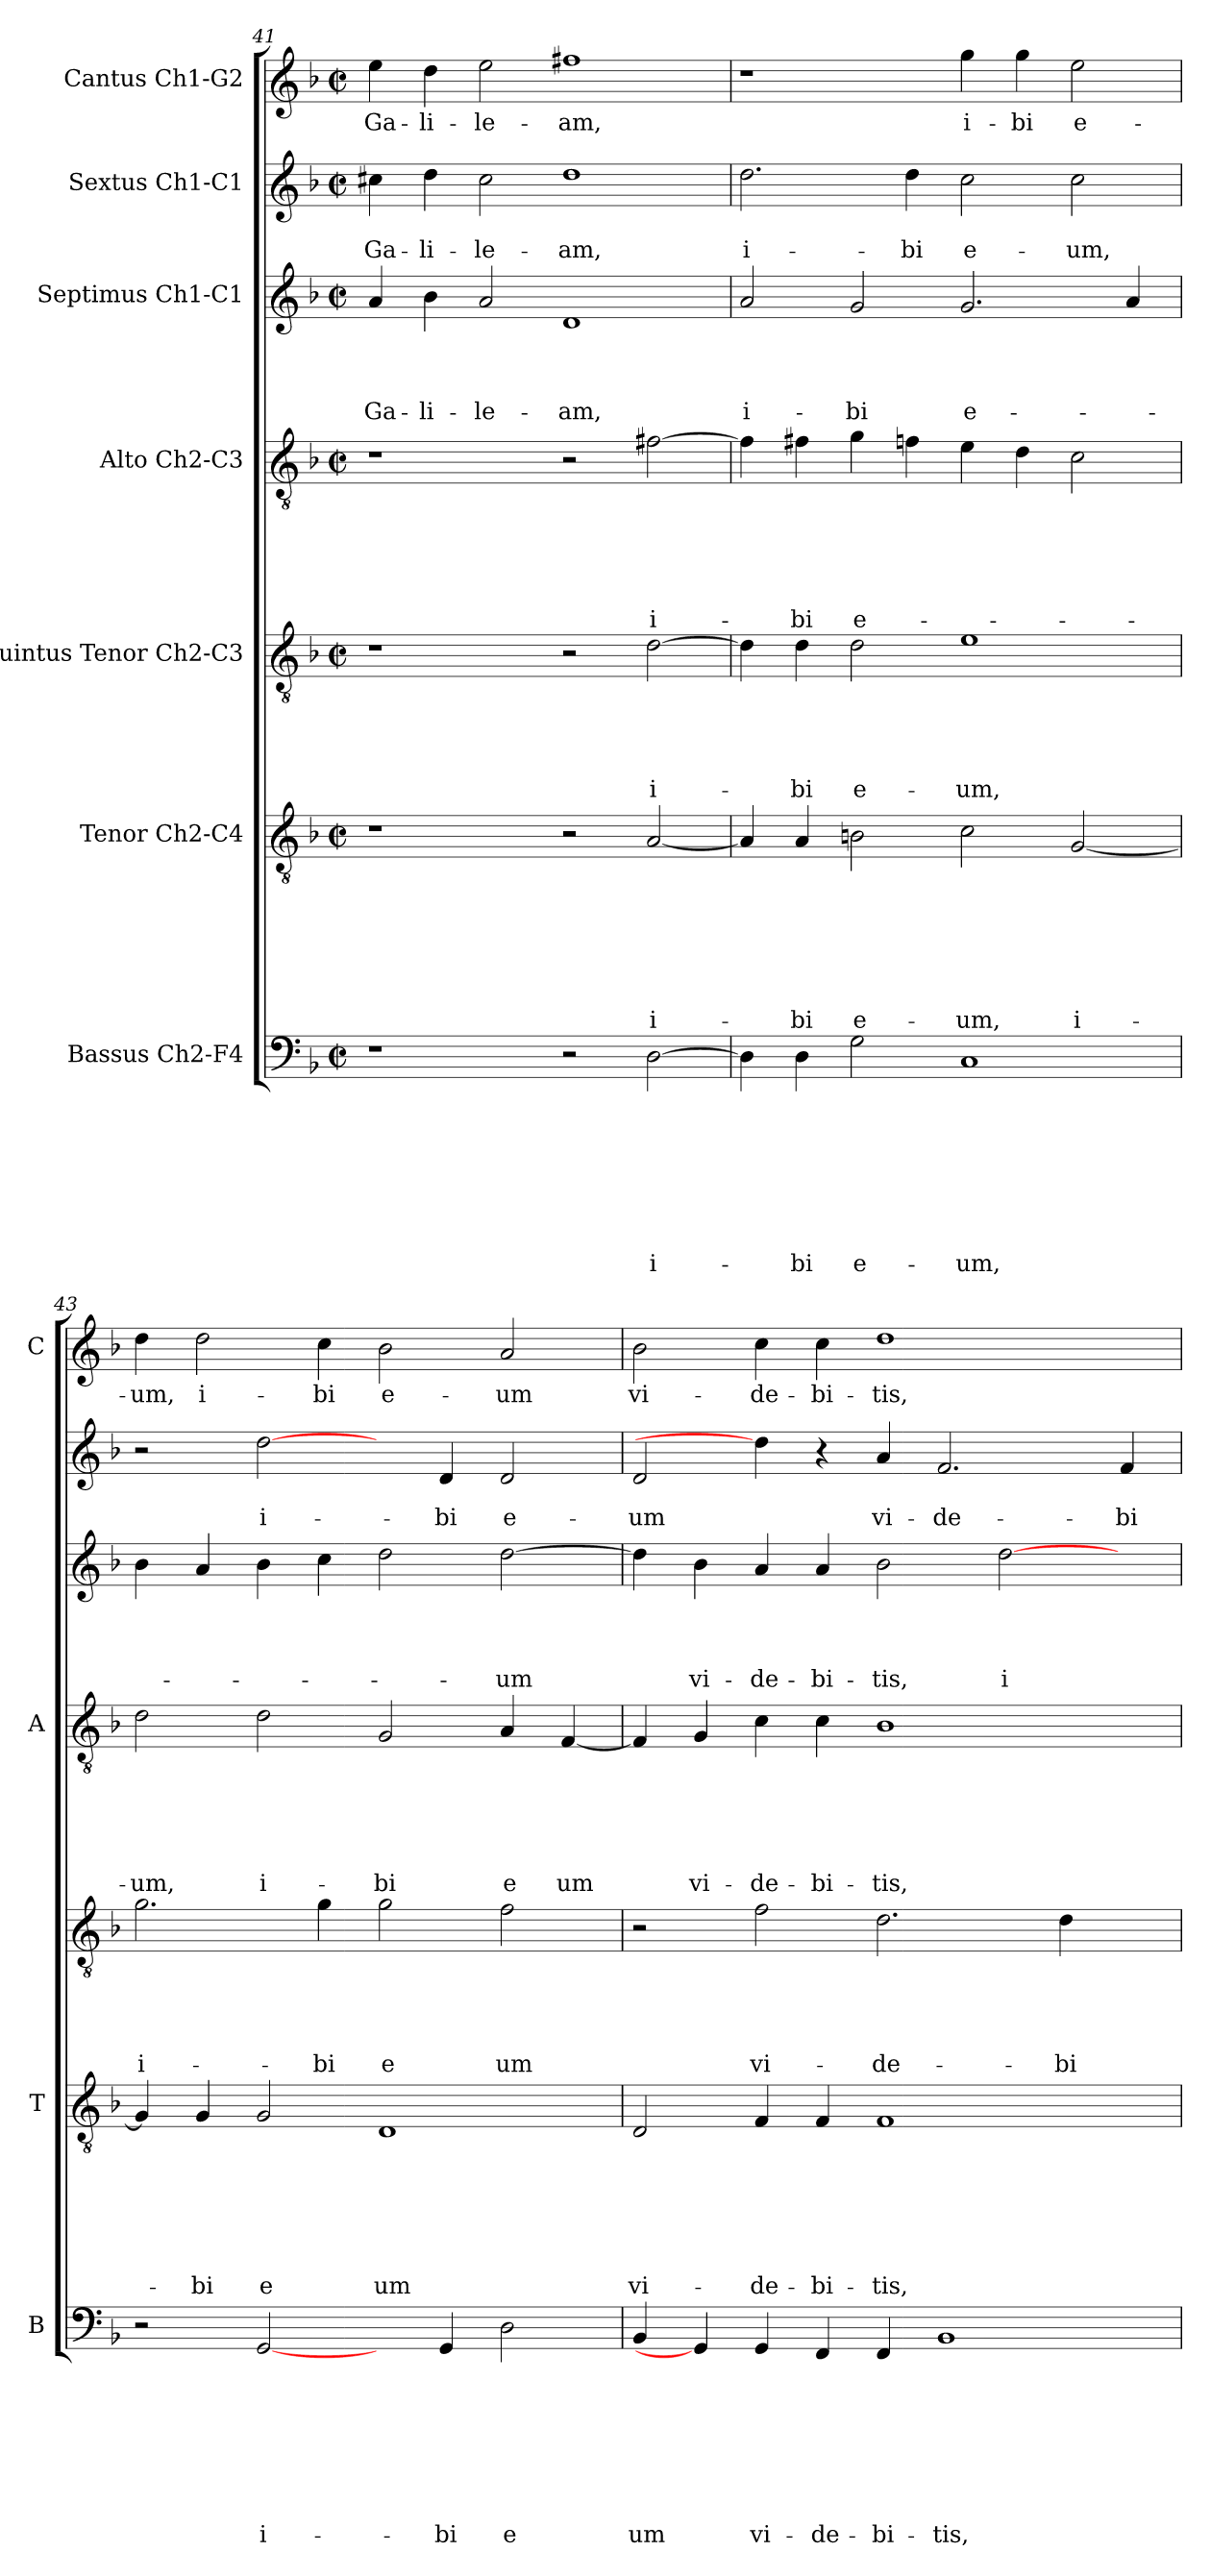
**kern	**text	**text	**text	**text	**text	**text	**text	**text	**kern	**text	**text	**text	**text	**text	**text	**text	**kern	**text	**text	**text	**text	**text	**kern	**text	**text	**text	**text	**text	**text	**kern	**text	**text	**text	**text	**kern	**text	**text	**kern	**text
*part7	*part7	*part7	*part7	*part7	*part7	*part7	*part7	*part7	*part6	*part6	*part6	*part6	*part6	*part6	*part6	*part6	*part5	*part5	*part5	*part5	*part5	*part5	*part4	*part4	*part4	*part4	*part4	*part4	*part4	*part3	*part3	*part3	*part3	*part3	*part2	*part2	*part2	*part1	*part1
*staff7	*staff7	*staff7	*staff7	*staff7	*staff7	*staff7	*staff7	*staff7	*staff6	*staff6	*staff6	*staff6	*staff6	*staff6	*staff6	*staff6	*staff5	*staff5	*staff5	*staff5	*staff5	*staff5	*staff4	*staff4	*staff4	*staff4	*staff4	*staff4	*staff4	*staff3	*staff3	*staff3	*staff3	*staff3	*staff2	*staff2	*staff2	*staff1	*staff1
*I"Bassus Ch2-F4	*	*	*	*	*	*	*	*	*I"Tenor Ch2-C4	*	*	*	*	*	*	*	*I"Quintus Tenor Ch2-C3	*	*	*	*	*	*I"Alto Ch2-C3	*	*	*	*	*	*	*I"Septimus Ch1-C1	*	*	*	*	*I"Sextus Ch1-C1	*	*	*I"Cantus Ch1-G2	*
*I'B	*	*	*	*	*	*	*	*	*I'T	*	*	*	*	*	*	*	*	*	*	*	*	*	*I'A	*	*	*	*	*	*	*	*	*	*	*	*	*	*	*I'C	*
!!LO:PB:g=z
*clefF4	*	*	*	*	*	*	*	*	*clefGv2	*	*	*	*	*	*	*	*clefGv2	*	*	*	*	*	*clefGv2	*	*	*	*	*	*	*clefG2	*	*	*	*	*clefG2	*	*	*clefG2	*
*k[b-]	*	*	*	*	*	*	*	*	*k[b-]	*	*	*	*	*	*	*	*k[b-]	*	*	*	*	*	*k[b-]	*	*	*	*	*	*	*k[b-]	*	*	*	*	*k[b-]	*	*	*k[b-]	*
*F:	*	*	*	*	*	*	*	*	*F:	*	*	*	*	*	*	*	*F:	*	*	*	*	*	*F:	*	*	*	*	*	*	*F:	*	*	*	*	*F:	*	*	*F:	*
*M2/2	*	*	*	*	*	*	*	*	*M2/2	*	*	*	*	*	*	*	*M2/2	*	*	*	*	*	*M2/2	*	*	*	*	*	*	*M2/2	*	*	*	*	*M2/2	*	*	*M2/2	*
*met(c|)	*	*	*	*	*	*	*	*	*met(c|)	*	*	*	*	*	*	*	*met(c|)	*	*	*	*	*	*met(c|)	*	*	*	*	*	*	*met(c|)	*	*	*	*	*met(c|)	*	*	*met(c|)	*
=41	=41	=41	=41	=41	=41	=41	=41	=41	=41	=41	=41	=41	=41	=41	=41	=41	=41	=41	=41	=41	=41	=41	=41	=41	=41	=41	=41	=41	=41	=41	=41	=41	=41	=41	=41	=41	=41	=41	=41
!	!	!	!	!	!	!	!	!	!	!	!	!	!	!	!	!	!	!	!	!	!	!	!	!	!	!	!	!	!	!	!	!	!	!LO:LY:b	!	!	!LO:LY:b	!	!LO:LY:b
1r	.	.	.	.	.	.	.	.	1r	.	.	.	.	.	.	.	1r	.	.	.	.	.	1r	.	.	.	.	.	.	4a/	.	.	.	Ga-	4cc#X\	.	Ga-	4ee\	Ga-
!	!	!	!	!	!	!	!	!	!	!	!	!	!	!	!	!	!	!	!	!	!	!	!	!	!	!	!	!	!	!	!	!	!	!LO:LY:b	!	!	!LO:LY:b	!	!LO:LY:b
.	.	.	.	.	.	.	.	.	.	.	.	.	.	.	.	.	.	.	.	.	.	.	.	.	.	.	.	.	.	4b-\	.	.	.	-li-	4dd\	.	-li-	4dd\	-li-
!	!	!	!	!	!	!	!	!	!	!	!	!	!	!	!	!	!	!	!	!	!	!	!	!	!	!	!	!	!	!	!	!	!	!LO:LY:b	!	!	!LO:LY:b	!	!LO:LY:b
.	.	.	.	.	.	.	.	.	.	.	.	.	.	.	.	.	.	.	.	.	.	.	.	.	.	.	.	.	.	2a/	.	.	.	-le-	2cc#\	.	-le-	2ee\	-le-
!	!	!	!	!	!	!	!	!	!	!	!	!	!	!	!	!	!	!	!	!	!	!	!	!	!	!	!	!	!	!	!	!	!	!LO:LY:b	!	!	!LO:LY:b	!	!LO:LY:b
2r	.	.	.	.	.	.	.	.	2r	.	.	.	.	.	.	.	2r	.	.	.	.	.	2r	.	.	.	.	.	.	1d	.	.	.	-am,	1dd	.	-am,	1ff#X	-am,
!	!	!	!	!	!	!	!	!LO:LY:b	!	!	!	!	!	!	!	!LO:LY:b	!	!	!	!	!	!LO:LY:b	!	!	!	!	!	!	!LO:LY:b	!	!	!	!	!	!	!	!	!	!
[2D\	.	.	.	.	.	.	.	i-	[2A/	.	.	.	.	.	.	i-	[2d\	.	.	.	.	i-	[2f#X\	.	.	.	.	.	i-	.	.	.	.	.	.	.	.	.	.
=42	=42	=42	=42	=42	=42	=42	=42	=42	=42	=42	=42	=42	=42	=42	=42	=42	=42	=42	=42	=42	=42	=42	=42	=42	=42	=42	=42	=42	=42	=42	=42	=42	=42	=42	=42	=42	=42	=42	=42
!	!	!	!	!	!	!	!	!	!	!	!	!	!	!	!	!	!	!	!	!	!	!	!	!	!	!	!	!	!	!	!	!	!	!LO:LY:b	!	!	!LO:LY:b	!	!
4D\]	.	.	.	.	.	.	.	.	4A/]	.	.	.	.	.	.	.	4d\]	.	.	.	.	.	4f#\]	.	.	.	.	.	.	2a/	.	.	.	i-	2.dd\	.	i-	1r	.
!	!	!	!	!	!	!	!	!LO:LY:b	!	!	!	!	!	!	!	!LO:LY:b	!	!	!	!	!	!LO:LY:b	!	!	!	!	!	!	!LO:LY:b	!	!	!	!	!	!	!	!	!	!
4D\	.	.	.	.	.	.	.	-bi	4A/	.	.	.	.	.	.	-bi	4d\	.	.	.	.	-bi	4f#X\	.	.	.	.	.	-bi	.	.	.	.	.	.	.	.	.	.
!	!	!	!	!	!	!	!	!LO:LY:b	!	!	!	!	!	!	!	!LO:LY:b	!	!	!	!	!	!LO:LY:b	!	!	!	!	!	!	!LO:LY:b	!	!	!	!	!LO:LY:b	!	!	!	!	!
2G\	.	.	.	.	.	.	.	e-	2Bn\	.	.	.	.	.	.	e-	2d\	.	.	.	.	e-	4g\	.	.	.	.	.	e-	2g/	.	.	.	-bi	.	.	.	.	.
!	!	!	!	!	!	!	!	!	!	!	!	!	!	!	!	!	!	!	!	!	!	!	!	!	!	!	!	!	!	!	!	!	!	!	!	!	!LO:LY:b	!	!
.	.	.	.	.	.	.	.	.	.	.	.	.	.	.	.	.	.	.	.	.	.	.	4fn\	.	.	.	.	.	.	.	.	.	.	.	4dd\	.	-bi	.	.
!	!	!	!	!	!	!	!	!LO:LY:b	!	!	!	!	!	!	!	!LO:LY:b	!	!	!	!	!	!LO:LY:b	!	!	!	!	!	!	!	!	!	!	!	!LO:LY:b	!	!	!LO:LY:b	!	!LO:LY:b
1C	.	.	.	.	.	.	.	-um,	2c\	.	.	.	.	.	.	-um,	1e	.	.	.	.	-um,	4e\	.	.	.	.	.	.	2.g/	.	.	.	e-	2cc\	.	e-	4gg\	i-
!	!	!	!	!	!	!	!	!	!	!	!	!	!	!	!	!	!	!	!	!	!	!	!	!	!	!	!	!	!	!	!	!	!	!	!	!	!	!	!LO:LY:b
.	.	.	.	.	.	.	.	.	.	.	.	.	.	.	.	.	.	.	.	.	.	.	4d\	.	.	.	.	.	.	.	.	.	.	.	.	.	.	4gg\	-bi
!	!	!	!	!	!	!	!	!	!	!	!	!	!	!	!	!LO:LY:b	!	!	!	!	!	!	!	!	!	!	!	!	!	!	!	!	!	!	!	!	!LO:LY:b	!	!LO:LY:b
.	.	.	.	.	.	.	.	.	[2G/	.	.	.	.	.	.	i-	.	.	.	.	.	.	2c\	.	.	.	.	.	.	.	.	.	.	.	2cc\	.	-um,	2ee\	e-
.	.	.	.	.	.	.	.	.	.	.	.	.	.	.	.	.	.	.	.	.	.	.	.	.	.	.	.	.	.	4a/	.	.	.	.	.	.	.	.	.
=43	=43	=43	=43	=43	=43	=43	=43	=43	=43	=43	=43	=43	=43	=43	=43	=43	=43	=43	=43	=43	=43	=43	=43	=43	=43	=43	=43	=43	=43	=43	=43	=43	=43	=43	=43	=43	=43	=43	=43
!	!	!	!	!	!	!	!	!	!	!	!	!	!	!	!	!	!	!	!	!	!	!LO:LY:b	!	!	!	!	!	!	!LO:LY:b	!	!	!	!	!	!	!	!	!	!LO:LY:b
2r	.	.	.	.	.	.	.	.	4G/]	.	.	.	.	.	.	.	2.g\	.	.	.	.	i-	2d\	.	.	.	.	.	-um,	4b-\	.	.	.	.	2r	.	.	4dd\	-um,
!	!	!	!	!	!	!	!	!	!	!	!	!	!	!	!	!LO:LY:b	!	!	!	!	!	!	!	!	!	!	!	!	!	!	!	!	!	!	!	!	!	!	!LO:LY:b
.	.	.	.	.	.	.	.	.	4G/	.	.	.	.	.	.	-bi	.	.	.	.	.	.	.	.	.	.	.	.	.	4a/	.	.	.	.	.	.	.	2dd\	i-
!	!	!	!	!	!	!	!	!LO:LY:b	!	!	!	!	!	!	!	!LO:LY:b	!	!	!	!	!	!	!	!	!	!	!	!	!LO:LY:b	!	!	!	!	!	!	!	!LO:LY:b	!	!
[2GG/	.	.	.	.	.	.	.	i-	2G/	.	.	.	.	.	.	e	.	.	.	.	.	.	2d\	.	.	.	.	.	i-	4b-\	.	.	.	.	[2dd\	.	i-	.	.
!	!	!	!	!	!	!	!	!	!	!	!	!	!	!	!	!	!	!	!	!	!	!LO:LY:b	!	!	!	!	!	!	!	!	!	!	!	!	!	!	!	!	!LO:LY:b
.	.	.	.	.	.	.	.	.	.	.	.	.	.	.	.	.	4g\	.	.	.	.	-bi	.	.	.	.	.	.	.	4cc\	.	.	.	.	.	.	.	4cc\	-bi
!	!	!	!	!	!	!	!	!	!	!	!	!	!	!	!	!LO:LY:b	!	!	!	!	!	!LO:LY:b	!	!	!	!	!	!	!LO:LY:b	!	!	!	!	!	!	!	!	!	!LO:LY:b
4ryy	.	.	.	.	.	.	.	.	1D	.	.	.	.	.	.	um	2g\	.	.	.	.	e	2G/	.	.	.	.	.	-bi	2dd\	.	.	.	.	4ryy	.	.	2b-\	e-
!	!	!	!	!	!	!	!	!LO:LY:b	!	!	!	!	!	!	!	!	!	!	!	!	!	!	!	!	!	!	!	!	!	!	!	!	!	!	!	!	!LO:LY:b	!	!
4GG/	.	.	.	.	.	.	.	-bi	.	.	.	.	.	.	.	.	.	.	.	.	.	.	.	.	.	.	.	.	.	.	.	.	.	.	4d/	.	-bi	.	.
!	!	!	!	!	!	!	!	!LO:LY:b	!	!	!	!	!	!	!	!	!	!	!	!	!	!LO:LY:b	!	!	!	!	!	!	!LO:LY:b	!	!	!	!	!LO:LY:b	!	!	!LO:LY:b	!	!LO:LY:b
2D\	.	.	.	.	.	.	.	e	.	.	.	.	.	.	.	.	2f\	.	.	.	.	um	4A/	.	.	.	.	.	e	[2dd\	.	.	.	-um	2d/	.	e-	2a/	-um
!	!	!	!	!	!	!	!	!	!	!	!	!	!	!	!	!	!	!	!	!	!	!	!	!	!	!	!	!	!LO:LY:b	!	!	!	!	!	!	!	!	!	!
.	.	.	.	.	.	.	.	.	.	.	.	.	.	.	.	.	.	.	.	.	.	.	[4F/	.	.	.	.	.	um	.	.	.	.	.	.	.	.	.	.
=44	=44	=44	=44	=44	=44	=44	=44	=44	=44	=44	=44	=44	=44	=44	=44	=44	=44	=44	=44	=44	=44	=44	=44	=44	=44	=44	=44	=44	=44	=44	=44	=44	=44	=44	=44	=44	=44	=44	=44
!	!	!	!	!	!	!	!	!LO:LY:b	!	!	!	!	!	!	!	!LO:LY:b	!	!	!	!	!	!	!	!	!	!	!	!	!	!	!	!	!	!	!	!	!LO:LY:b	!	!LO:LY:b
4BB-/	.	.	.	.	.	.	.	um	2D/	.	.	.	.	.	.	vi-	2r	.	.	.	.	.	4F/]	.	.	.	.	.	.	4dd\]	.	.	.	.	2d/	.	-um	2b-\	vi-
!	!	!	!	!	!	!	!	!	!	!	!	!	!	!	!	!	!	!	!	!	!	!	!	!	!	!	!	!	!LO:LY:b	!	!	!	!	!LO:LY:b	!	!	!	!	!
4GG/]	.	.	.	.	.	.	.	.	.	.	.	.	.	.	.	.	.	.	.	.	.	.	4G/	.	.	.	.	.	vi-	4b-\	.	.	.	vi-	.	.	.	.	.
!	!	!	!	!	!	!	!	!LO:LY:b	!	!	!	!	!	!	!	!LO:LY:b	!	!	!	!	!	!LO:LY:b	!	!	!	!	!	!	!LO:LY:b	!	!	!	!	!LO:LY:b	!	!	!	!	!LO:LY:b
4GG/	.	.	.	.	.	.	.	vi-	4F/	.	.	.	.	.	.	-de-	2f\	.	.	.	.	vi-	4c\	.	.	.	.	.	-de-	4a/	.	.	.	-de-	4dd\]	.	.	4cc\	-de-
!	!	!	!	!	!	!	!	!LO:LY:b	!	!	!	!	!	!	!	!LO:LY:b	!	!	!	!	!	!	!	!	!	!	!	!	!LO:LY:b	!	!	!	!	!LO:LY:b	!	!	!	!	!LO:LY:b
4FF/	.	.	.	.	.	.	.	-de-	4F/	.	.	.	.	.	.	-bi-	.	.	.	.	.	.	4c\	.	.	.	.	.	-bi-	4a/	.	.	.	-bi-	4r	.	.	4cc\	-bi-
!	!	!	!	!	!	!	!	!LO:LY:b	!	!	!	!	!	!	!	!LO:LY:b	!	!	!	!	!	!LO:LY:b	!	!	!	!	!	!	!LO:LY:b	!	!	!	!	!LO:LY:b	!	!	!LO:LY:b	!	!LO:LY:b
4FF/	.	.	.	.	.	.	.	-bi-	1F	.	.	.	.	.	.	-tis,	2.d\	.	.	.	.	-de-	1B-	.	.	.	.	.	-tis,	2b-\	.	.	.	-tis,	4a/	.	vi-	1dd	-tis,
!	!	!	!	!	!	!	!	!LO:LY:b	!	!	!	!	!	!	!	!	!	!	!	!	!	!	!	!	!	!	!	!	!	!	!	!	!	!	!	!	!LO:LY:b	!	!
1BB-	.	.	.	.	.	.	.	-tis,	.	.	.	.	.	.	.	.	.	.	.	.	.	.	.	.	.	.	.	.	.	.	.	.	.	.	2.f/	.	-de-	.	.
!	!	!	!	!	!	!	!	!	!	!	!	!	!	!	!	!	!	!	!	!	!	!	!	!	!	!	!	!	!	!	!	!	!	!LO:LY:b	!	!	!	!	!
.	.	.	.	.	.	.	.	.	.	.	.	.	.	.	.	.	.	.	.	.	.	.	.	.	.	.	.	.	.	[2dd\	.	.	.	i-	.	.	.	.	.
!	!	!	!	!	!	!	!	!	!	!	!	!	!	!	!	!	!	!	!	!	!	!LO:LY:b	!	!	!	!	!	!	!	!	!	!	!	!	!	!	!	!	!
.	.	.	.	.	.	.	.	.	.	.	.	.	.	.	.	.	4d\	.	.	.	.	-bi-	.	.	.	.	.	.	.	.	.	.	.	.	.	.	.	.	.
!	!	!	!	!	!	!	!	!	!	!	!	!	!	!	!	!	!	!	!	!	!	!	!	!	!	!	!	!	!	!	!	!	!	!	!	!	!LO:LY:b	!	!
.	.	.	.	.	.	.	.	.	4ryy	.	.	.	.	.	.	.	4ryy	.	.	.	.	.	4ryy	.	.	.	.	.	.	4ryy	.	.	.	.	4f/	.	-bi-	4ryy	.
=	=	=	=	=	=	=	=	=	=	=	=	=	=	=	=	=	=	=	=	=	=	=	=	=	=	=	=	=	=	=	=	=	=	=	=	=	=	=	=
*-	*-	*-	*-	*-	*-	*-	*-	*-	*-	*-	*-	*-	*-	*-	*-	*-	*-	*-	*-	*-	*-	*-	*-	*-	*-	*-	*-	*-	*-	*-	*-	*-	*-	*-	*-	*-	*-	*-	*-
